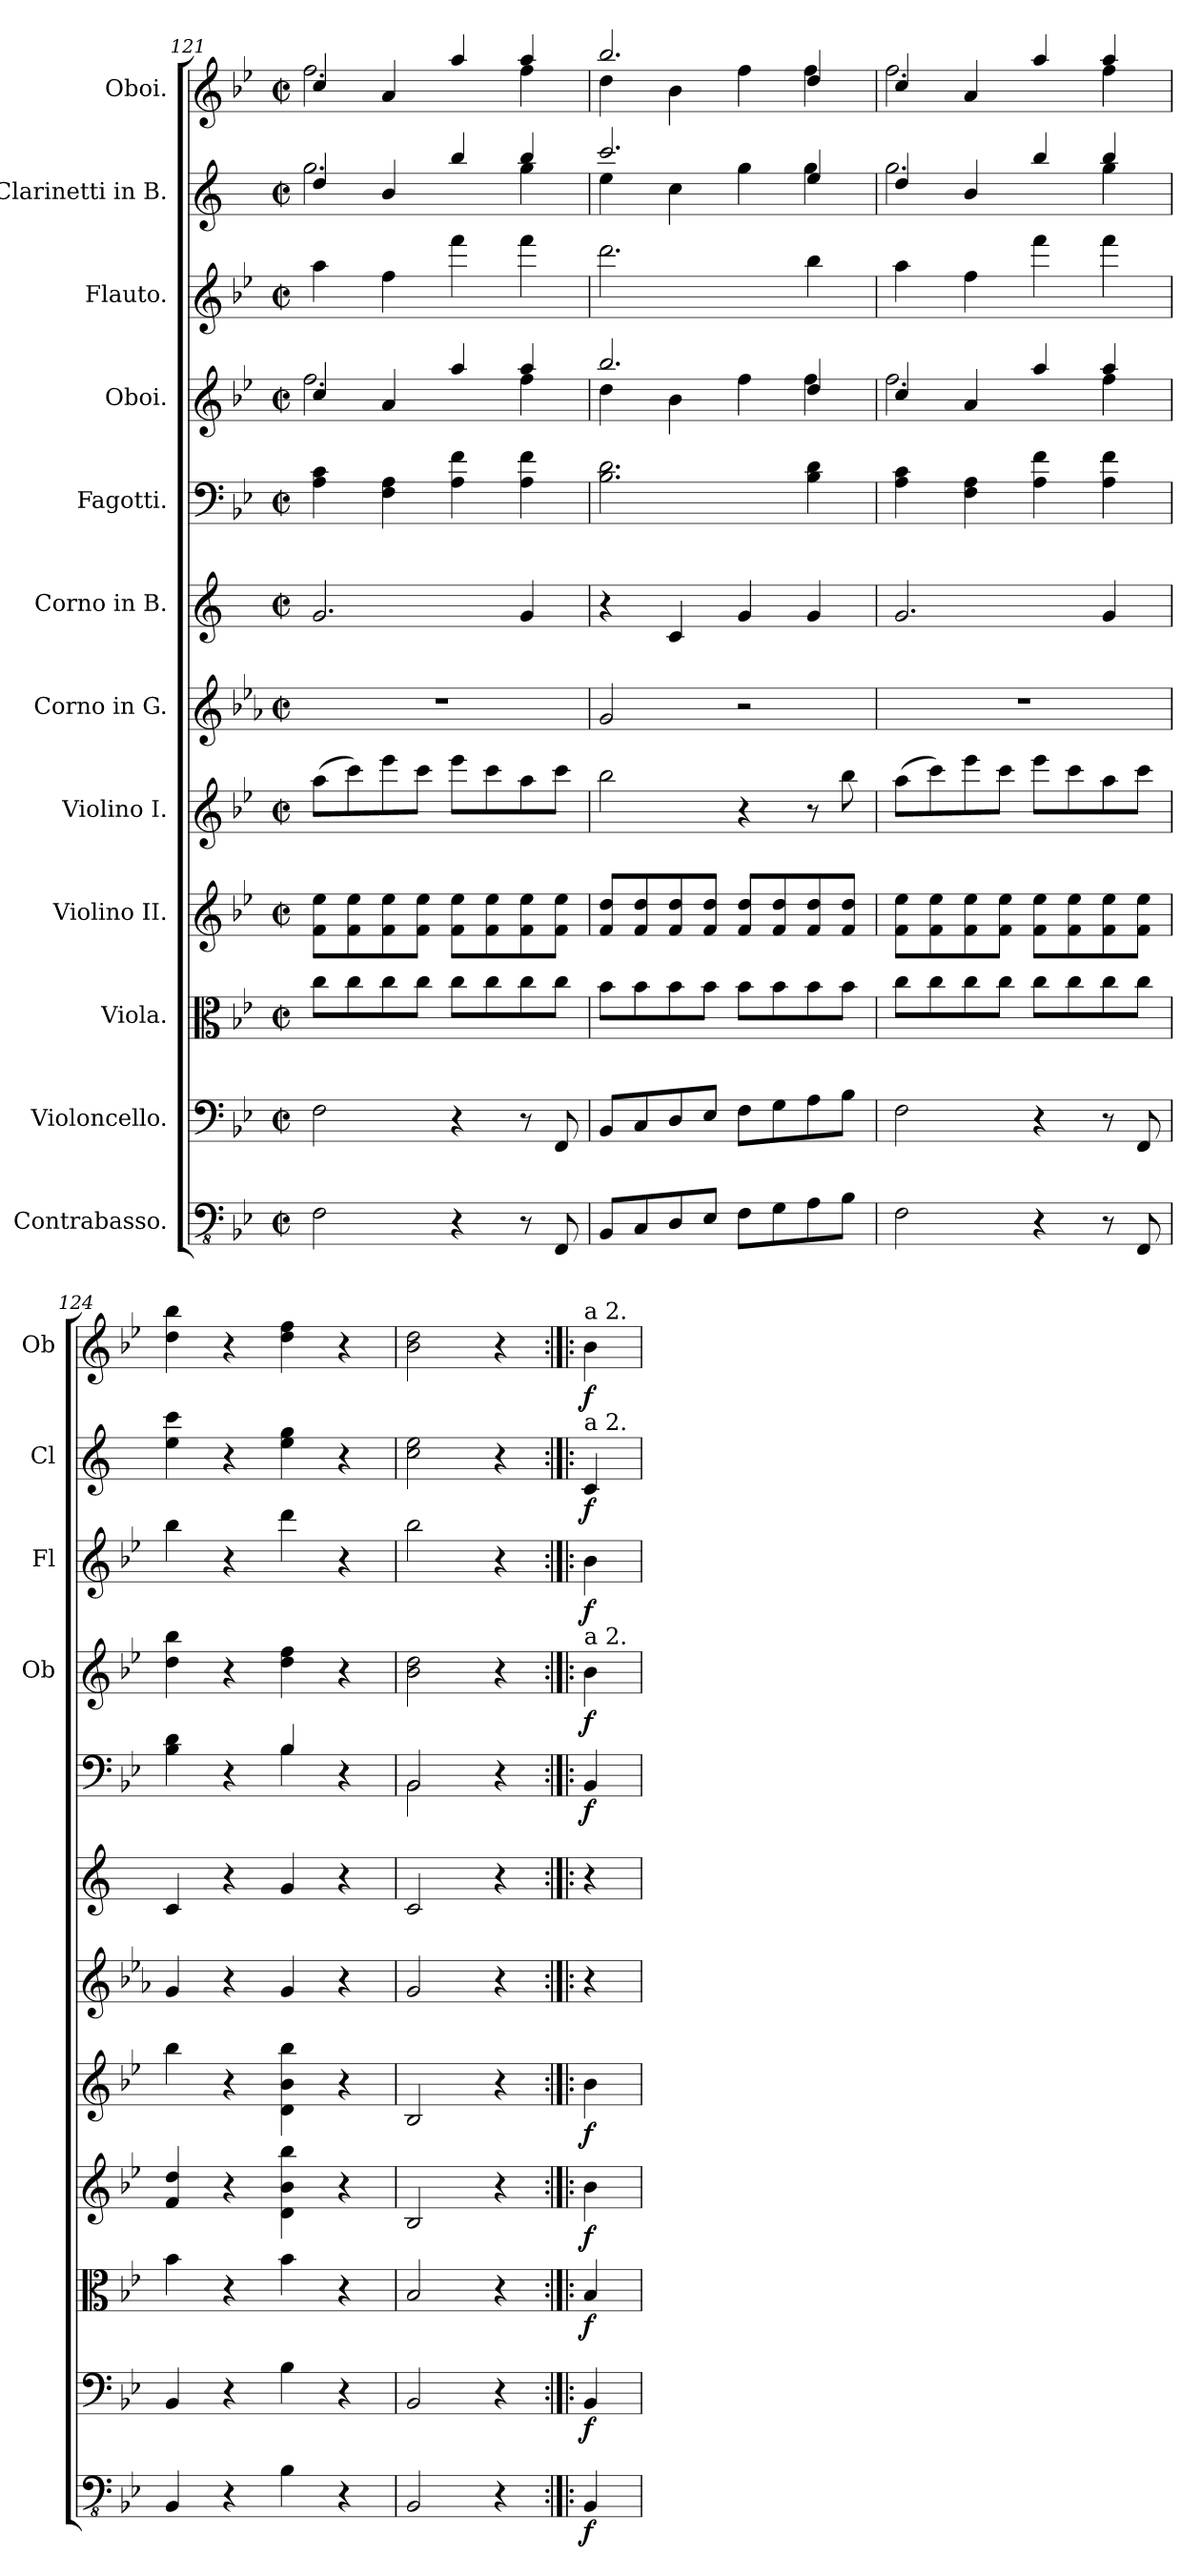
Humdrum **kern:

**kern	**dynam	**kern	**dynam	**kern	**dynam	**kern	**dynam	**kern	**dynam	**kern	**kern	**kern	**dynam	**kern	**dynam	**kern	**dynam	**kern	**dynam	**kern	**dynam
*part12	*part12	*part11	*part11	*part10	*part10	*part9	*part9	*part8	*part8	*part7	*part6	*part5	*part5	*part4	*part4	*part3	*part3	*part2	*part2	*part1	*part1
*staff12	*staff12	*staff11	*staff11	*staff10	*staff10	*staff9	*staff9	*staff8	*staff8	*staff7	*staff6	*staff5	*staff5	*staff4	*staff4	*staff3	*staff3	*staff2	*staff2	*staff1	*staff1
*I"Contrabasso.	*	*I"Violoncello.	*	*I"Viola.	*	*I"Violino II.	*	*I"Violino I.	*	*I"Corno in G.	*I"Corno in B.	*I"Fagotti.	*	*I"Oboi.	*	*I"Flauto.	*	*I"Clarinetti in B.	*	*I"Oboi.	*
*	*	*	*	*	*	*	*	*	*	*	*	*	*	*I'Ob	*	*I'Fl	*	*I'Cl	*	*I'Ob	*
!!LO:PB:g=z
*clefFv4	*	*clefF4	*	*clefC3	*	*clefG2	*	*clefG2	*	*clefG2	*clefG2	*clefF4	*	*clefG2	*	*clefG2	*	*clefG2	*	*clefG2	*
*	*	*	*	*	*	*	*	*	*	*ITrd3c5	*ITrd1c2	*	*	*	*	*	*	*ITrd1c2	*	*	*
*k[b-e-]	*	*k[b-e-]	*	*k[b-e-]	*	*k[b-e-]	*	*k[b-e-]	*	*k[b-e-]	*k[b-e-]	*k[b-e-]	*	*k[b-e-]	*	*k[b-e-]	*	*k[b-e-]	*	*k[b-e-]	*
*M2/2	*	*M2/2	*	*M2/2	*	*M2/2	*	*M2/2	*	*M2/2	*M2/2	*M2/2	*	*M2/2	*	*M2/2	*	*M2/2	*	*M2/2	*
*met(c|)	*	*met(c|)	*	*met(c|)	*	*met(c|)	*	*met(c|)	*	*met(c|)	*met(c|)	*met(c|)	*	*met(c|)	*	*met(c|)	*	*met(c|)	*	*met(c|)	*
=121	=121	=121	=121	=121	=121	=121	=121	=121	=121	=121	=121	=121	=121	=121	=121	=121	=121	=121	=121	=121	=121
*	*	*	*	*	*	*	*	*	*	*	*	*	*	*^	*	*	*	*^	*	*^	*
2FF\	.	2F\	.	8cc\L	.	8f\ 8ee-\L	.	(>8aa\L	.	1r	2.f/	4A\ 4c\	.	4cc/	2.ff\	.	4aa\	.	4cc/	2.ff\	.	4cc/	2.ff\	.
.	.	.	.	8cc\	.	8f\ 8ee-\	.	8ccc\)	.	.	.	.	.	.	.	.	.	.	.	.	.	.	.	.
.	.	.	.	8cc\	.	8f\ 8ee-\	.	8eee-\	.	.	.	4F\ 4A\	.	4a/	.	.	4ff\	.	4a/	.	.	4a/	.	.
.	.	.	.	8cc\J	.	8f\ 8ee-\J	.	8ccc\J	.	.	.	.	.	.	.	.	.	.	.	.	.	.	.	.
4r	.	4r	.	8cc\L	.	8f\ 8ee-\L	.	8eee-\L	.	.	.	4A\ 4f\	.	4aa/	.	.	4fff\	.	4aa/	.	.	4aa/	.	.
.	.	.	.	8cc\	.	8f\ 8ee-\	.	8ccc\	.	.	.	.	.	.	.	.	.	.	.	.	.	.	.	.
8r	.	8r	.	8cc\	.	8f\ 8ee-\	.	8aa\	.	.	4f/	4A\ 4f\	.	4aa/	4ff\	.	4fff\	.	4aa/	4ff\	.	4aa/	4ff\	.
8FFF/	.	8FF/	.	8cc\J	.	8f\ 8ee-\J	.	8ccc\J	.	.	.	.	.	.	.	.	.	.	.	.	.	.	.	.
=122	=122	=122	=122	=122	=122	=122	=122	=122	=122	=122	=122	=122	=122	=122	=122	=122	=122	=122	=122	=122	=122	=122	=122	=122
8BBB-/L	.	8BB-/L	.	8b-\L	.	8f/ 8dd/L	.	2bb-\	.	2d/	4r	2.B-\ 2.d\	.	2.bb-/	4dd\	.	2.ddd\	.	2.bb-/	4dd\	.	2.bb-/	4dd\	.
8CC/	.	8C/	.	8b-\	.	8f/ 8dd/	.	.	.	.	.	.	.	.	.	.	.	.	.	.	.	.	.	.
8DD/	.	8D/	.	8b-\	.	8f/ 8dd/	.	.	.	.	4B-/	.	.	.	4b-\	.	.	.	.	4b-\	.	.	4b-\	.
8EE-/J	.	8E-/J	.	8b-\J	.	8f/ 8dd/J	.	.	.	.	.	.	.	.	.	.	.	.	.	.	.	.	.	.
8FF\L	.	8F\L	.	8b-\L	.	8f/ 8dd/L	.	4r	.	2r	4f/	.	.	.	4ff\	.	.	.	.	4ff\	.	.	4ff\	.
8GG\	.	8G\	.	8b-\	.	8f/ 8dd/	.	.	.	.	.	.	.	.	.	.	.	.	.	.	.	.	.	.
8AA\	.	8A\	.	8b-\	.	8f/ 8dd/	.	8r	.	.	4f/	4B-\ 4d\	.	4dd/	4ff\	.	4bb-\	.	4dd/	4ff\	.	4dd/	4ff\	.
8BB-\J	.	8B-\J	.	8b-\J	.	8f/ 8dd/J	.	8bb-\	.	.	.	.	.	.	.	.	.	.	.	.	.	.	.	.
=123	=123	=123	=123	=123	=123	=123	=123	=123	=123	=123	=123	=123	=123	=123	=123	=123	=123	=123	=123	=123	=123	=123	=123	=123
2FF\	.	2F\	.	8cc\L	.	8f\ 8ee-\L	.	(>8aa\L	.	1r	2.f/	4A\ 4c\	.	4cc/	2.ff\	.	4aa\	.	4cc/	2.ff\	.	4cc/	2.ff\	.
.	.	.	.	8cc\	.	8f\ 8ee-\	.	8ccc\)	.	.	.	.	.	.	.	.	.	.	.	.	.	.	.	.
.	.	.	.	8cc\	.	8f\ 8ee-\	.	8eee-\	.	.	.	4F\ 4A\	.	4a/	.	.	4ff\	.	4a/	.	.	4a/	.	.
.	.	.	.	8cc\J	.	8f\ 8ee-\J	.	8ccc\J	.	.	.	.	.	.	.	.	.	.	.	.	.	.	.	.
4r	.	4r	.	8cc\L	.	8f\ 8ee-\L	.	8eee-\L	.	.	.	4A\ 4f\	.	4aa/	.	.	4fff\	.	4aa/	.	.	4aa/	.	.
.	.	.	.	8cc\	.	8f\ 8ee-\	.	8ccc\	.	.	.	.	.	.	.	.	.	.	.	.	.	.	.	.
8r	.	8r	.	8cc\	.	8f\ 8ee-\	.	8aa\	.	.	4f/	4A\ 4f\	.	4aa/	4ff\	.	4fff\	.	4aa/	4ff\	.	4aa/	4ff\	.
8FFF/	.	8FF/	.	8cc\J	.	8f\ 8ee-\J	.	8ccc\J	.	.	.	.	.	.	.	.	.	.	.	.	.	.	.	.
*	*	*	*	*	*	*	*	*	*	*	*	*	*	*	*	*	*	*	*v	*v	*	*	*	*
*	*	*	*	*	*	*	*	*	*	*	*	*	*	*v	*v	*	*	*	*	*	*v	*v	*
=124	=124	=124	=124	=124	=124	=124	=124	=124	=124	=124	=124	=124	=124	=124	=124	=124	=124	=124	=124	=124	=124
*	*	*	*	*	*	*	*	*	*	*	*	*^	*	*	*	*	*	*	*	*	*
4BBB-/	.	4BB-/	.	4b-\	.	4f/ 4dd/	.	4bb-\	.	4d/	4B-/	4B-\ 4d\	4ryy	.	4dd\ 4bb-\	.	4bb-\	.	4dd\ 4bb-\	.	4dd\ 4bb-\	.
4r	.	4r	.	4r	.	4r	.	4r	.	4r	4r	4r	4rAyy	.	4r	.	4r	.	4r	.	4r	.
4BB-\	.	4B-\	.	4b-\	.	4d\ 4b-\ 4bb-\	.	4d\ 4b-\ 4bb-\	.	4d/	4f/	4B-/	4B-\	.	4dd\ 4ff\	.	4ddd\	.	4dd\ 4ff\	.	4dd\ 4ff\	.
4r	.	4r	.	4r	.	4r	.	4r	.	4r	4r	4r	4rAyy	.	4r	.	4r	.	4r	.	4r	.
=125	=125	=125	=125	=125	=125	=125	=125	=125	=125	=125	=125	=125	=125	=125	=125	=125	=125	=125	=125	=125	=125	=125
2BBB-/	.	2BB-/	.	2B-/	.	2B-/	.	2B-/	.	2d/	2B-/	2BB-/	2BB-\	.	2b-\ 2dd\	.	2bb-\	.	2b-\ 2dd\	.	2b-\ 2dd\	.
4r	.	4r	.	4r	.	4r	.	4r	.	4r	4r	4r	4ryy	.	4r	.	4r	.	4r	.	4r	.
=126:|!|:	=126:|!|:	=126:|!|:	=126:|!|:	=126:|!|:	=126:|!|:	=126:|!|:	=126:|!|:	=126:|!|:	=126:|!|:	=126:|!|:	=126:|!|:	=126:|!|:	=126:|!|:	=126:|!|:	=126:|!|:	=126:|!|:	=126:|!|:	=126:|!|:	=126:|!|:	=126:|!|:	=126:|!|:	=126:|!|:
!	!	!	!	!	!	!	!	!	!	!	!	!	!	!	!	!	!	!	!	!	!LO:TX:a:t=a 2.	!
!	!	!	!	!	!	!	!	!	!	!	!	!	!	!	!	!	!	!	!LO:TX:a:t=a 2.	!	!	!
!	!	!	!	!	!	!	!	!	!	!	!	!	!	!	!LO:TX:a:t=a 2.	!	!	!	!	!	!	!
!	!	!	!	!	!	!	!	!	!	!	!	!LO:TX:a:t=a 2.	!	!	!	!	!	!	!	!	!	!
!	!LO:DY:b	!	!LO:DY:b	!	!LO:DY:b	!	!LO:DY:b	!	!LO:DY:b	!	!	!	!	!LO:DY:b	!	!LO:DY:b	!	!LO:DY:b	!	!LO:DY:b	!	!LO:DY:b
*	*	*	*	*	*	*	*	*	*	*	*	*v	*v	*	*	*	*	*	*	*	*	*
4BBB-/	f	4BB-/	f	4B-/	f	4b-\	f	4b-\	f	4r	4r	4BB-/	f	4b-\	f	4b-\	f	4B-/	f	4b-\	f
=	=	=	=	=	=	=	=	=	=	=	=	=	=	=	=	=	=	=	=	=	=
*-	*-	*-	*-	*-	*-	*-	*-	*-	*-	*-	*-	*-	*-	*-	*-	*-	*-	*-	*-	*-	*-
